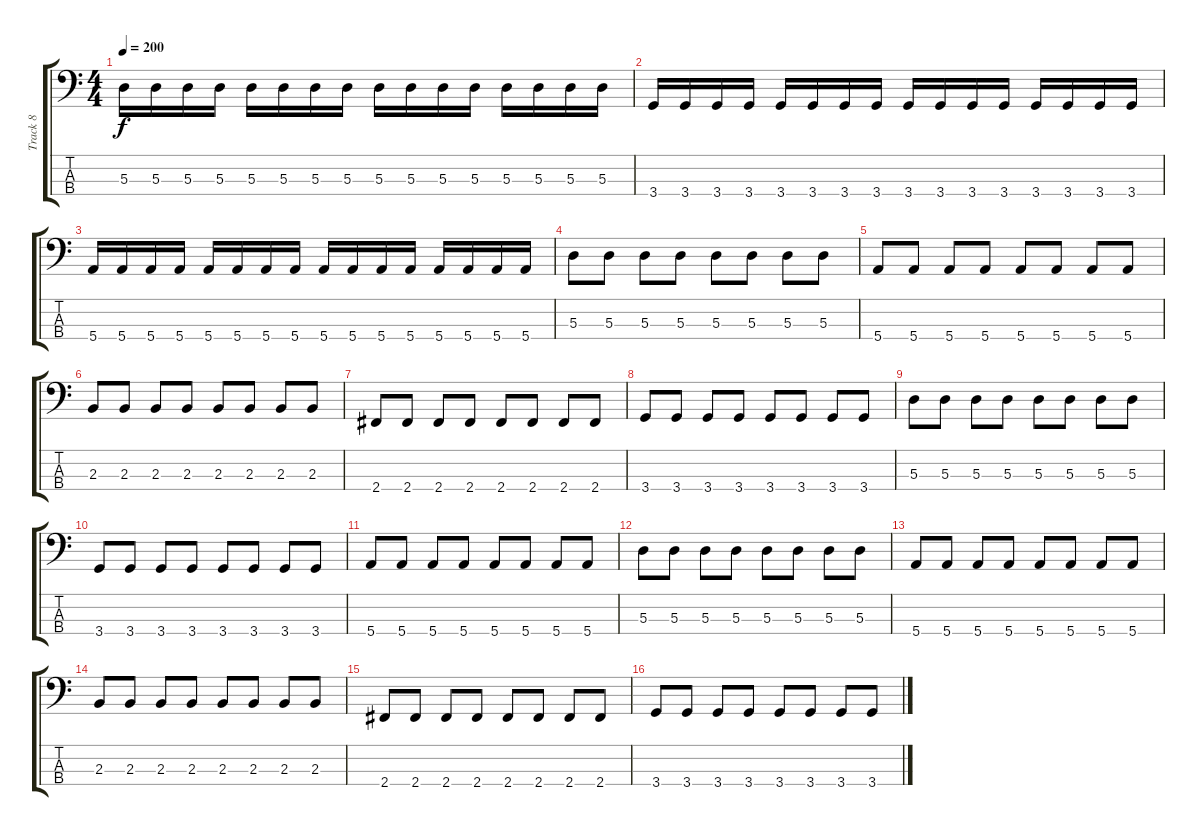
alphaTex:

\track ("Track 8" "Track 8") {instrument electricbassfinger}
\staff {score tabs}
\tuning (G2 D2 A1 E1) {hide}
\ts (4 4)
\tempo 200
\clef f4
\ks c
5.3.16{dy f} 5.3.16 5.3.16 5.3.16 5.3.16 5.3.16 5.3.16 5.3.16 5.3.16 5.3.16 5.3.16 5.3.16 5.3.16 5.3.16 5.3.16 5.3.16 |
3.4.16 3.4.16 3.4.16 3.4.16 3.4.16 3.4.16 3.4.16 3.4.16 3.4.16 3.4.16 3.4.16 3.4.16 3.4.16 3.4.16 3.4.16 3.4.16 |
5.4.16 5.4.16 5.4.16 5.4.16 5.4.16 5.4.16 5.4.16 5.4.16 5.4.16 5.4.16 5.4.16 5.4.16 5.4.16 5.4.16 5.4.16 5.4.16 |
5.3.8 5.3.8 5.3.8 5.3.8 5.3.8 5.3.8 5.3.8 5.3.8 |
5.4.8 5.4.8 5.4.8 5.4.8 5.4.8 5.4.8 5.4.8 5.4.8 |
2.3.8 2.3.8 2.3.8 2.3.8 2.3.8 2.3.8 2.3.8 2.3.8 |
2.4.8 2.4.8 2.4.8 2.4.8 2.4.8 2.4.8 2.4.8 2.4.8 |
3.4.8 3.4.8 3.4.8 3.4.8 3.4.8 3.4.8 3.4.8 3.4.8 |
5.3.8 5.3.8 5.3.8 5.3.8 5.3.8 5.3.8 5.3.8 5.3.8 |
3.4.8 3.4.8 3.4.8 3.4.8 3.4.8 3.4.8 3.4.8 3.4.8 |
5.4.8 5.4.8 5.4.8 5.4.8 5.4.8 5.4.8 5.4.8 5.4.8 |
5.3.8 5.3.8 5.3.8 5.3.8 5.3.8 5.3.8 5.3.8 5.3.8 |
5.4.8 5.4.8 5.4.8 5.4.8 5.4.8 5.4.8 5.4.8 5.4.8 |
2.3.8 2.3.8 2.3.8 2.3.8 2.3.8 2.3.8 2.3.8 2.3.8 |
2.4.8 2.4.8 2.4.8 2.4.8 2.4.8 2.4.8 2.4.8 2.4.8 |
3.4.8 3.4.8 3.4.8 3.4.8 3.4.8 3.4.8 3.4.8 3.4.8
